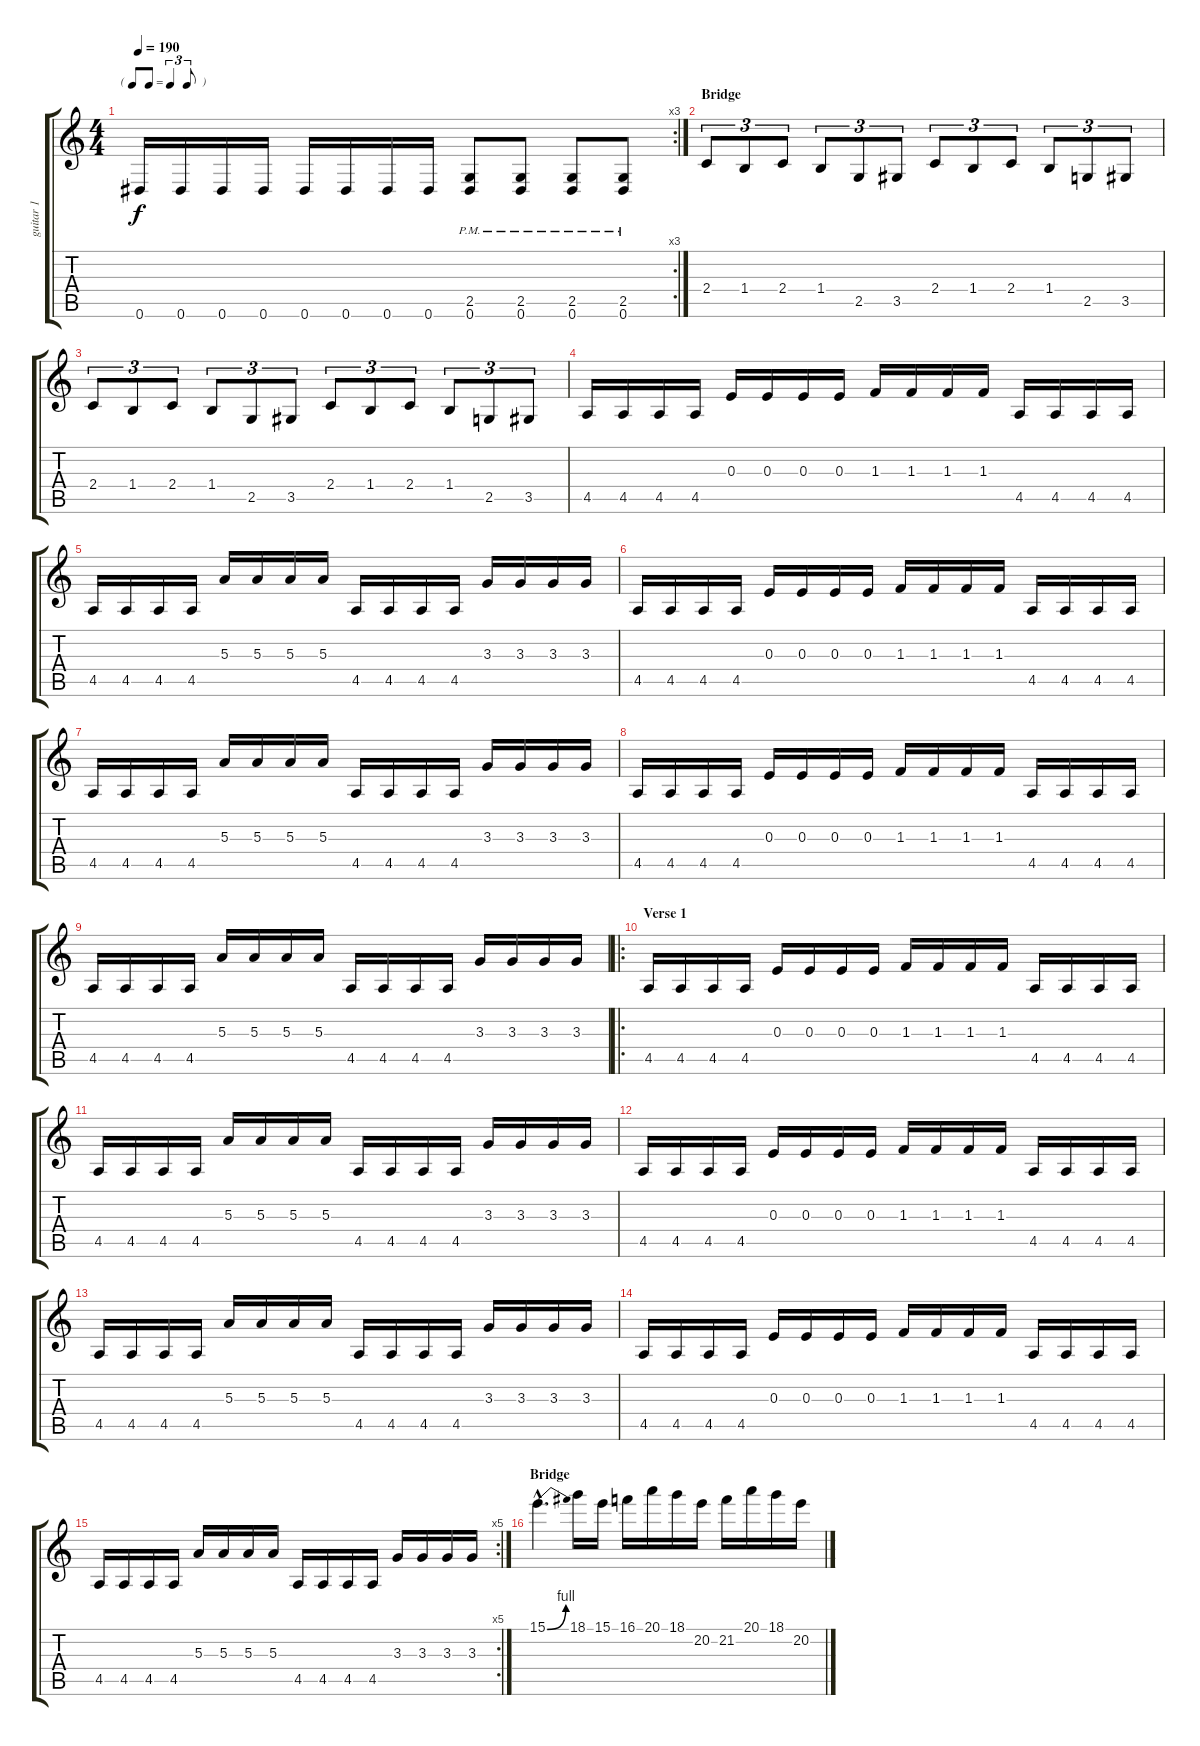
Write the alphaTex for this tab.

\track ("guitar 1" "guitar 1") {instrument distortionguitar}
\staff {score tabs}
\tuning (Db4 Ab3 E3 Bb2 F2 Eb2) {hide}
\rc 3
\ts (4 4)
\tf triplet8th
\tempo 190
\clef g2
\ks c
0.6.16{dy f} 0.6.16 0.6.16 0.6.16 0.6.16 0.6.16 0.6.16 0.6.16 (2.5{pm} 0.6{pm}).8 (2.5{pm} 0.6{pm}).8 (2.5{pm} 0.6{pm}).8 (2.5{pm} 0.6{pm}).8 |
\section ("" "Bridge")
2.4.8{tu (3 2)} 1.4.8{tu (3 2)} 2.4.8{tu (3 2)} 1.4.8{tu (3 2)} 2.5.8{tu (3 2)} 3.5.8{tu (3 2)} 2.4.8{tu (3 2)} 1.4.8{tu (3 2)} 2.4.8{tu (3 2)} 1.4.8{tu (3 2)} 2.5.8{tu (3 2)} 3.5.8{tu (3 2)} |
2.4.8{tu (3 2)} 1.4.8{tu (3 2)} 2.4.8{tu (3 2)} 1.4.8{tu (3 2)} 2.5.8{tu (3 2)} 3.5.8{tu (3 2)} 2.4.8{tu (3 2)} 1.4.8{tu (3 2)} 2.4.8{tu (3 2)} 1.4.8{tu (3 2)} 2.5.8{tu (3 2)} 3.5.8{tu (3 2)} |
4.5.16 4.5.16 4.5.16 4.5.16 0.3.16 0.3.16 0.3.16 0.3.16 1.3.16 1.3.16 1.3.16 1.3.16 4.5.16 4.5.16 4.5.16 4.5.16 |
4.5.16 4.5.16 4.5.16 4.5.16 5.3.16 5.3.16 5.3.16 5.3.16 4.5.16 4.5.16 4.5.16 4.5.16 3.3.16 3.3.16 3.3.16 3.3.16 |
4.5.16 4.5.16 4.5.16 4.5.16 0.3.16 0.3.16 0.3.16 0.3.16 1.3.16 1.3.16 1.3.16 1.3.16 4.5.16 4.5.16 4.5.16 4.5.16 |
4.5.16 4.5.16 4.5.16 4.5.16 5.3.16 5.3.16 5.3.16 5.3.16 4.5.16 4.5.16 4.5.16 4.5.16 3.3.16 3.3.16 3.3.16 3.3.16 |
4.5.16 4.5.16 4.5.16 4.5.16 0.3.16 0.3.16 0.3.16 0.3.16 1.3.16 1.3.16 1.3.16 1.3.16 4.5.16 4.5.16 4.5.16 4.5.16 |
4.5.16 4.5.16 4.5.16 4.5.16 5.3.16 5.3.16 5.3.16 5.3.16 4.5.16 4.5.16 4.5.16 4.5.16 3.3.16 3.3.16 3.3.16 3.3.16 |
\ro
\section ("" "Verse 1")
4.5.16 4.5.16 4.5.16 4.5.16 0.3.16 0.3.16 0.3.16 0.3.16 1.3.16 1.3.16 1.3.16 1.3.16 4.5.16 4.5.16 4.5.16 4.5.16 |
4.5.16 4.5.16 4.5.16 4.5.16 5.3.16 5.3.16 5.3.16 5.3.16 4.5.16 4.5.16 4.5.16 4.5.16 3.3.16 3.3.16 3.3.16 3.3.16 |
4.5.16 4.5.16 4.5.16 4.5.16 0.3.16 0.3.16 0.3.16 0.3.16 1.3.16 1.3.16 1.3.16 1.3.16 4.5.16 4.5.16 4.5.16 4.5.16 |
4.5.16 4.5.16 4.5.16 4.5.16 5.3.16 5.3.16 5.3.16 5.3.16 4.5.16 4.5.16 4.5.16 4.5.16 3.3.16 3.3.16 3.3.16 3.3.16 |
4.5.16 4.5.16 4.5.16 4.5.16 0.3.16 0.3.16 0.3.16 0.3.16 1.3.16 1.3.16 1.3.16 1.3.16 4.5.16 4.5.16 4.5.16 4.5.16 |
\rc 5
4.5.16 4.5.16 4.5.16 4.5.16 5.3.16 5.3.16 5.3.16 5.3.16 4.5.16 4.5.16 4.5.16 4.5.16 3.3.16 3.3.16 3.3.16 3.3.16 |
\section ("" "Bridge")
15.1{be (bend 0 0 60 4) hac}.4{d} 18.1.16 15.1.16 16.1.16 20.1.16 18.1.16 20.2.16 21.2.16 20.1.16 18.1.16 20.2.16
